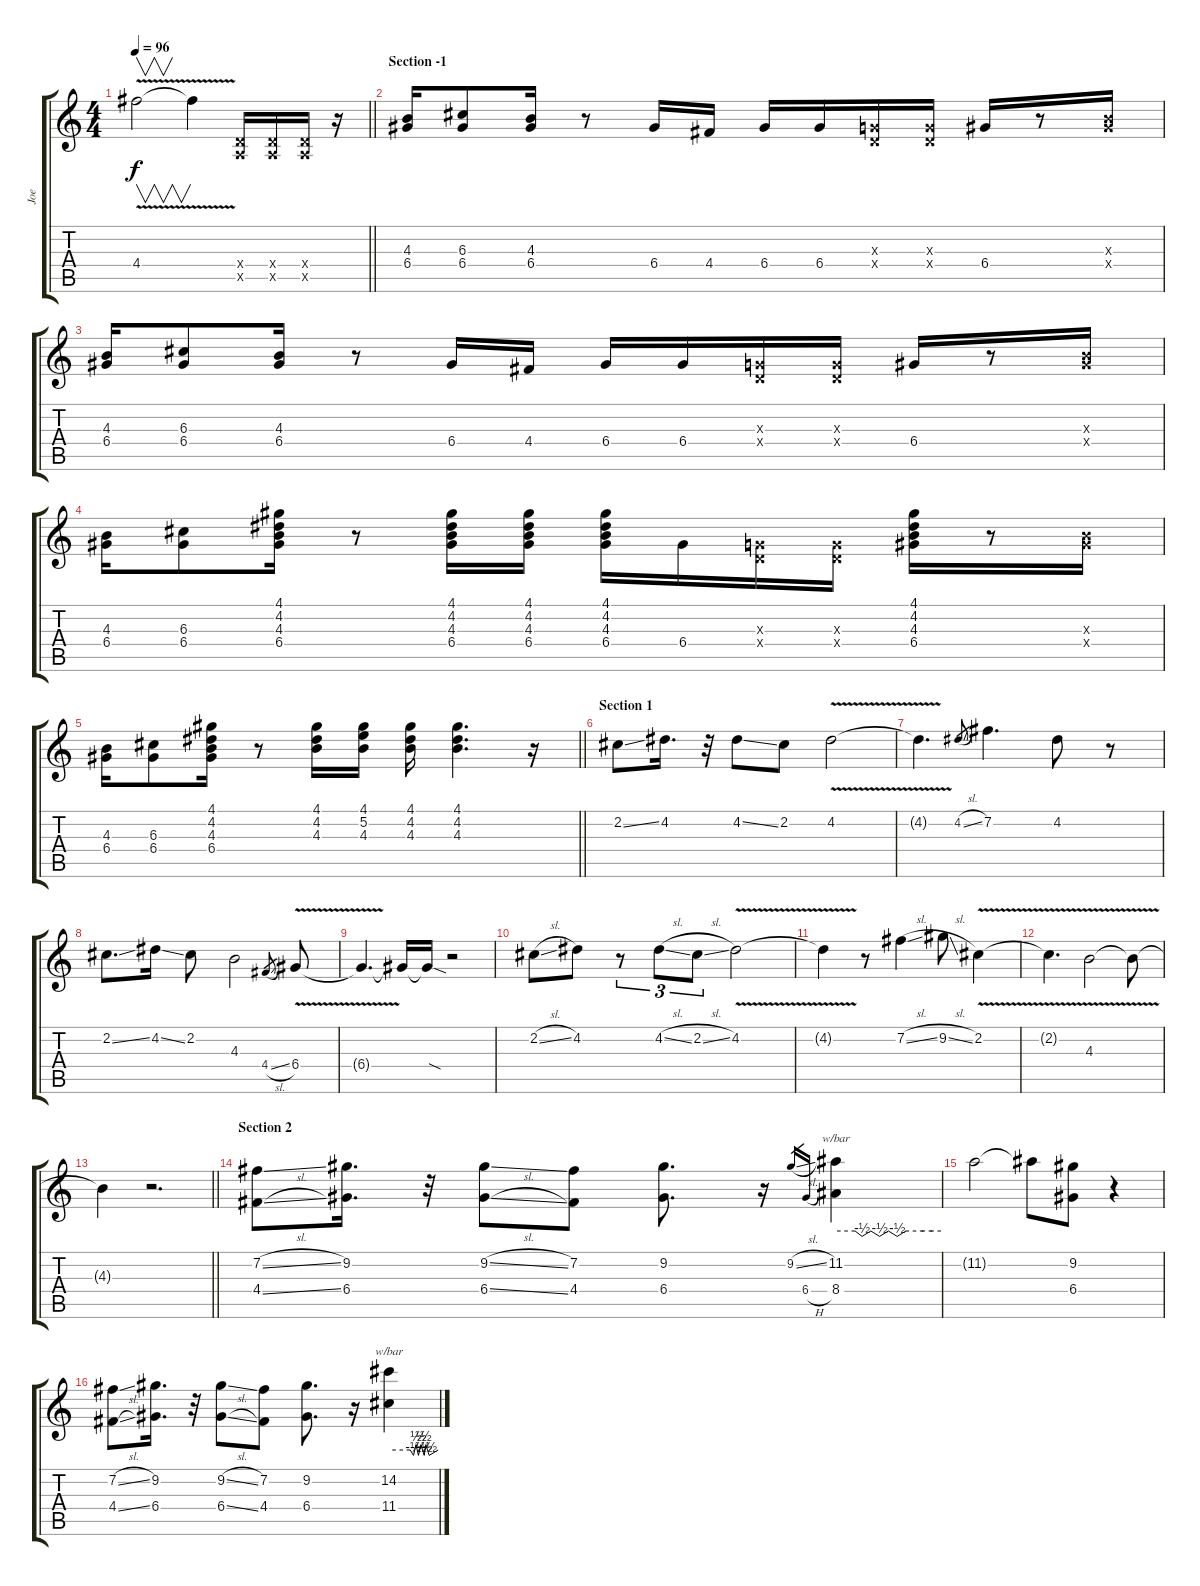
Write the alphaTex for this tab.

\track ("Joe" "Joe") {instrument distortionguitar}
\staff {score tabs}
\tuning (E4 B3 G3 D3 A2 E2) {hide}
\ts (4 4)
\tempo 96
\clef g2
\barLineRight lightlight
\ks c
4.4{v t}.2{v ot 8vb dy f} 4.4{t}.4{ot 8vb} (0.4{x} 0.5{x}).16 (0.4{x} 0.5{x}).16 (0.4{x} 0.5{x}).16 r.16 |
\section ("" "Section -1")
(4.3 6.4).16 (6.3 6.4).8 (4.3 6.4).16 r.8 6.4.16 4.4.16 6.4.16 6.4.16 (0.3{x} 0.4{x}).16 (0.3{x} 0.4{x}).16 6.4.16 r.8 (4.3{x} 6.4{x}).16 |
(4.3 6.4).16 (6.3 6.4).8 (4.3 6.4).16 r.8 6.4.16 4.4.16 6.4.16 6.4.16 (0.3{x} 0.4{x}).16 (0.3{x} 0.4{x}).16 6.4.16 r.8 (4.3{x} 6.4{x}).16 |
(4.3 6.4).16 (6.3 6.4).8 (4.1 4.2 4.3 6.4).16 r.8 (4.1 4.2 4.3 6.4).16 (4.1 4.2 4.3 6.4).16 (4.1 4.2 4.3 6.4).16 6.4.16 (0.3{x} 0.4{x}).16 (0.3{x} 0.4{x}).16 (4.1 4.2 4.3 6.4).16 r.8 (4.3{x} 6.4{x}).16 |
\barLineRight lightlight
(4.3 6.4).16 (6.3 6.4).8 (4.1 4.2 4.3 6.4).16 r.8 (4.1 4.2 4.3).16 (4.1 5.2 4.3).16 (4.1 4.2 4.3).16 (4.1 4.2 4.3).4{d} r.16 |
\section ("" "Section 1")
2.2{ss}.8 4.2.16{d} r.32 4.2{ss}.8 2.2.8 4.2{v}.2 |
4.2{t}.4{d} 4.2{sl}.8{gr} 7.2.4{d} 4.2.8 r.8 |
2.2{ss}.8{d} 4.2{ss}.16 2.2.8 4.3.2 4.4{sl}.8{gr} 6.4{v}.8 |
6.4{t}.4{d} 6.4{t}.16 6.4{sod t}.16 r.2 |
2.2{sl}.8 4.2.8 r.8{tu (3 2)} 4.2{sl}.8{tu (3 2)} 2.2{sl}.8{tu (3 2)} 4.2{v}.2 |
4.2{t}.4 r.8 7.2{sl}.4 9.2{sl}.8 2.2{v}.4 |
2.2{t}.4{d} 4.3{v}.2 4.3{t}.8 |
\barLineRight lightlight
4.3{t}.4 r.2{d} |
\section ("" "Section 2")
(7.2{sl} 4.4{sl}).8 (9.2 6.4).16{d} r.32 (9.2{sl} 6.4{sl}).8 (7.2 4.4).8 (9.2 6.4).8{d} r.16 9.2{sl}.16{gr} 6.4{h}.16{gr} (11.2 8.4).4{tbe (custom default 0 0 11 0 15 -2 20 0 25 -2 30 0 35 -2 40 0 50 0 55 0 60 0)} |
11.2{t}.2 11.2{t}.8 (9.2 6.4).8 r.4 |
(7.2{sl} 4.4{sl}).8 (9.2 6.4).16{d} r.32 (9.2{sl} 6.4{sl}).8 (7.2 4.4).8 (9.2 6.4).8{d} r.16 (14.2 11.4).4{tbe (custom default 0 0 26 0 30 -2 33 2 36 -2 39 2 43 -2 45 2 49 -2 60 0)}
